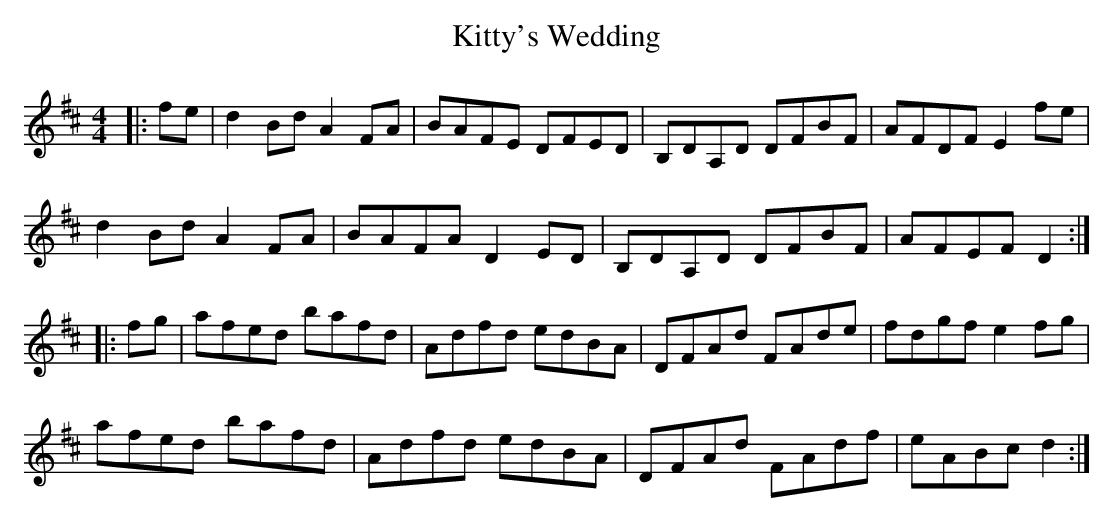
X:1
T:Kitty's Wedding
M:4/4
E:6.5
K:D
|:fe|d2 Bd A2 FA|BAFE DFED|B,DA,D DFBF|AFDF E2 fe|
d2 Bd A2 FA|BAFA D2 ED|B,DA,D DFBF|AFEF D2:|
|:fg|afed bafd|Adfd edBA|DFAd FAde|fdgf e2 fg|
afed bafd|Adfd edBA|DFAd FAdf|eABc d2:|
